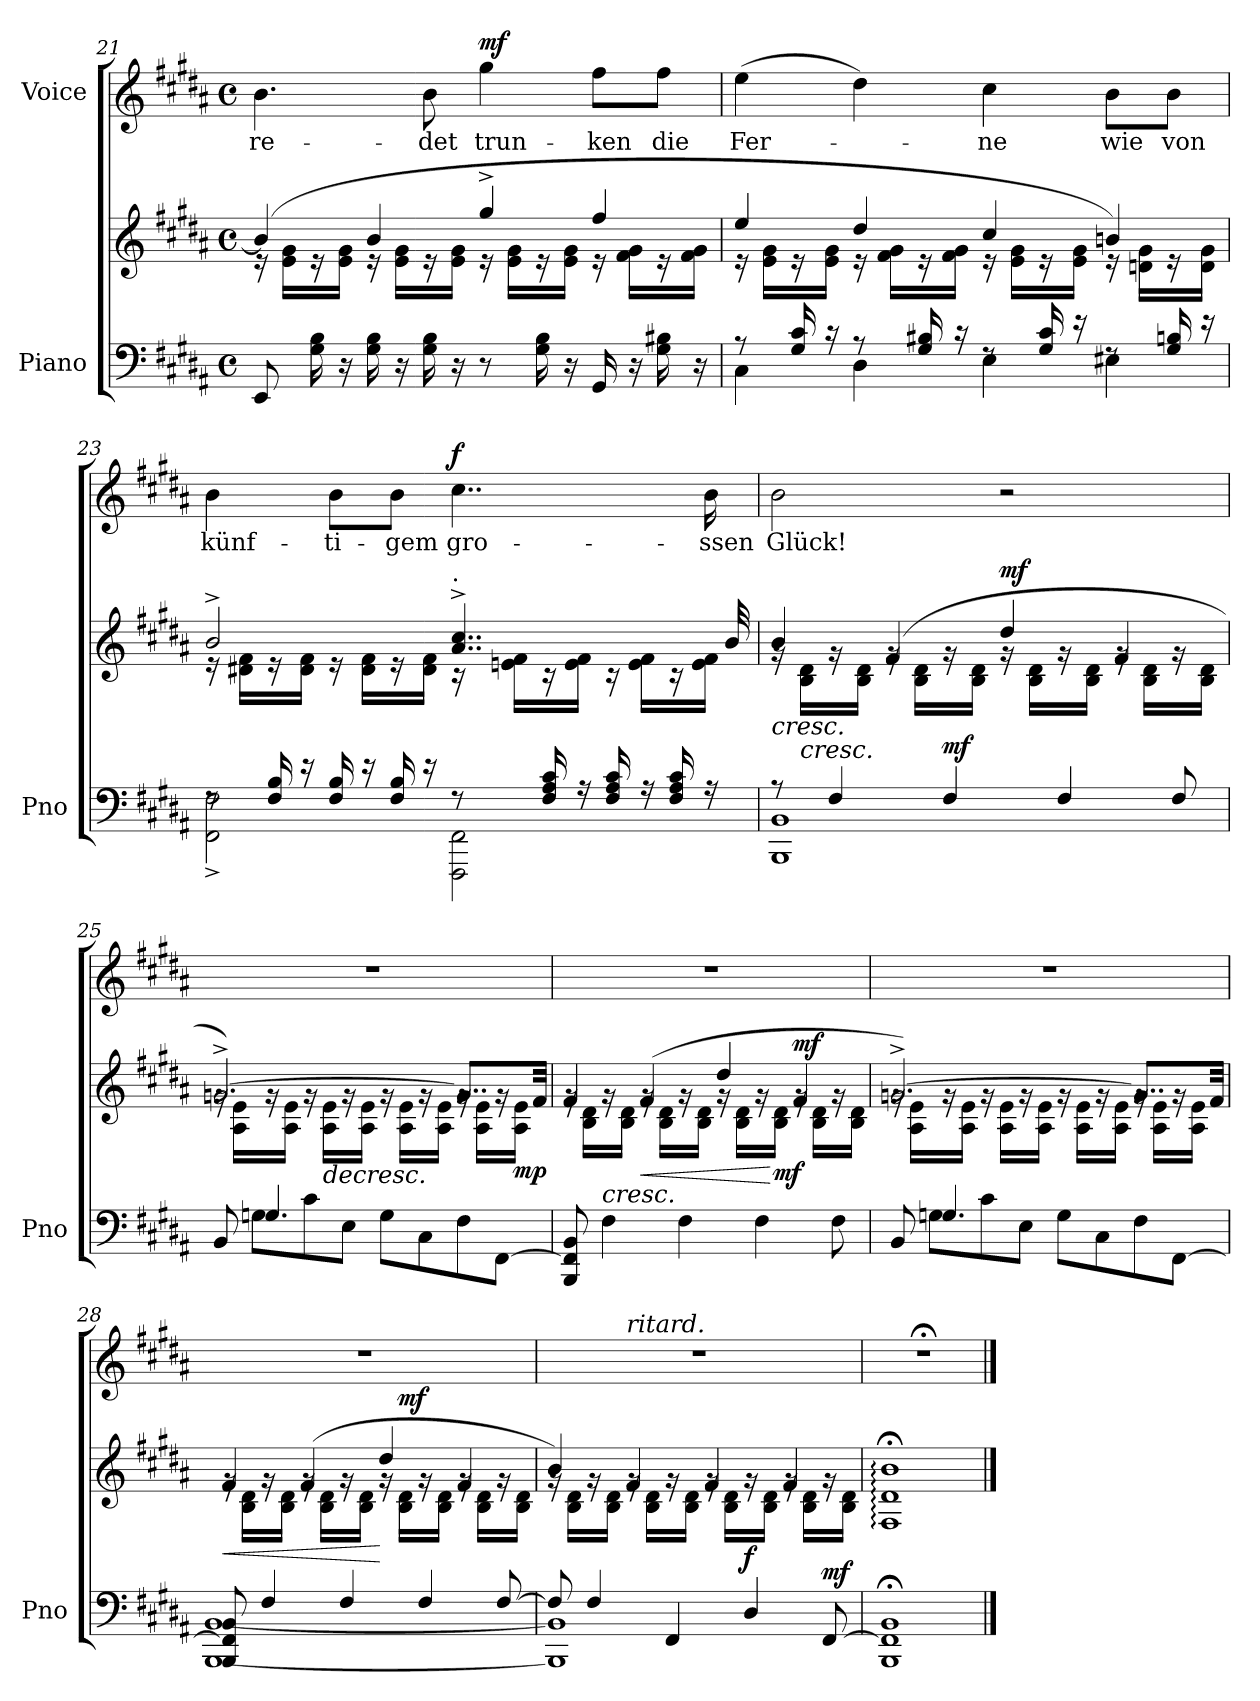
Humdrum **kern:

**kern	**kern	**dynam	**kern	**text	**dynam
*part2	*part2	*part2	*part1	*part1	*part1
*staff3	*staff2	*staff2/3	*staff1	*staff1	*staff1
*I"Piano	*	*	*I"Voice	*	*
*I'Pno	*	*	*	*	*
!!LO:LB:g=z
*clefF4	*clefG2	*	*clefG2	*	*
*k[f#c#g#d#a#]	*k[f#c#g#d#a#]	*	*k[f#c#g#d#a#]	*	*
*M4/4	*M4/4	*	*M4/4	*	*
*met(c)	*met(c)	*	*met(c)	*	*
=21	=21	=21	=21	=21	=21
*	*^	*	*	*	*
!	!	!	!	!	!LO:LY:b	!
8EE/	(4b/]	16r	.	4.b\	re-	.
.	.	16e\ 16g#\LL	.	.	.	.
16G#\ 16B\	.	16r	.	.	.	.
16r	.	16e\ 16g#\JJ	.	.	.	.
16G#\ 16B\	4b/	16r	.	.	.	.
16r	.	16e\ 16g#\LL	.	.	.	.
!	!	!	!	!	!LO:LY:b	!
16G#\ 16B\	.	16r	.	8b\	-det	.
16r	.	16e\ 16g#\JJ	.	.	.	.
!	!	!	!	!	!LO:LY:b	!LO:DY:a
8r	4gg#^/	16r	.	4gg#\	trun-	mf
.	.	16e\ 16g#\LL	.	.	.	.
16G#\ 16B\	.	16r	.	.	.	.
16r	.	16e\ 16g#\JJ	.	.	.	.
!	!	!	!	!	!LO:LY:b	!
16GG#/	4ff#/	16r	.	8ff#\L	-ken	.
16r	.	16f#\ 16g#\LL	.	.	.	.
!	!	!	!	!	!LO:LY:b	!
16G#\ 16B#X\	.	16r	.	8ff#\J	die	.
16r	.	16f#\ 16g#\JJ	.	.	.	.
=22	=22	=22	=22	=22	=22	=22
*^	*	*	*	*	*	*
!	!	!	!	!	!	!LO:LY:b	!
8r	4C#\	4ee/	16r	.	(4ee\	Fer-	.
.	.	.	16e\ 16g#\LL	.	.	.	.
16G#/ 16c#/	.	.	16r	.	.	.	.
16r	.	.	16e\ 16g#\JJ	.	.	.	.
8r	4D#\	4dd#/	16r	.	4dd#\)	.	.
.	.	.	16f#\ 16g#\LL	.	.	.	.
16G#/ 16B#X/	.	.	16r	.	.	.	.
16r	.	.	16f#\ 16g#\JJ	.	.	.	.
!	!	!	!	!	!	!LO:LY:b	!
8rF	4E\	4cc#/	16r	.	4cc#\	-ne	.
.	.	.	16e\ 16g#\LL	.	.	.	.
16G#/ 16c#/	.	.	16r	.	.	.	.
16r	.	.	16e\ 16g#\JJ	.	.	.	.
!	!	!	!	!	!	!LO:LY:b	!
8rF	4E#X\	4bn/)	16r	.	8b\L	wie	.
.	.	.	16dn\ 16g#\LL	.	.	.	.
!	!	!	!	!	!	!LO:LY:b	!
16G#/ 16Bn/	.	.	16r	.	8b\J	von	.
16r	.	.	16d\ 16g#\JJ	.	.	.	.
=23	=23	=23	=23	=23	=23	=23	=23
!	!	!	!	!	!	!LO:LY:b	!
8rF	2FF#\^ 2F#\^	2b^/	16r	.	4b\	künf-	.
.	.	.	16d#X\ 16f#\LL	.	.	.	.
16F#/ 16B/	.	.	16r	.	.	.	.
16r	.	.	16d#\ 16f#\JJ	.	.	.	.
!	!	!	!	!	!	!LO:LY:b	!
16F#/ 16B/	.	.	16r	.	8b\L	-ti-	.
16r	.	.	16d#\ 16f#\LL	.	.	.	.
!	!	!	!	!	!	!LO:LY:b	!
16F#/ 16B/	.	.	16r	.	8b\J	-gem	.
16r	.	.	16d#\ 16f#\JJ	.	.	.	.
!	!	!LO:TX:a:t=.	!	!	!	!	!
!	!	!	!	!	!	!LO:LY:b	!LO:DY:a
8rF	2FFF#\ 2FF#\	4..a#/^ 4..cc#/^	16r	.	4..cc#\	gro-	f
.	.	.	16en\ 16f#\LL	.	.	.	.
16F#/ 16A#/ 16c#/	.	.	16r	.	.	.	.
16r	.	.	16e\ 16f#\JJ	.	.	.	.
16F#/ 16A#/ 16c#/	.	.	16r	.	.	.	.
16r	.	.	16e\ 16f#\LL	.	.	.	.
16F#/ 16A#/ 16c#/	.	.	16r	.	.	.	.
!	!	!	!	!	!	!LO:LY:b	!
16r	.	32rgyy	16e\ 16f#\JJ	.	16b\	-ssen	.
.	.	32b/	.	.	.	.	.
!!LO:LB:g=z
=24	=24	=24	=24	=24	=24	=24	=24
!	!	!	!	!LO:HP:b	!	!LO:LY:b	!
8r	1BBB 1BB	4b/	16rg	<	2b\	Glück!	.
!	!	!	!	!LO:HP:b	!	!	!
.	.	.	16B\ 16d#\LL	<	.	.	.
4F#/	.	.	16rg	.	.	.	.
.	.	.	16B\ 16d#\JJ	.	.	.	.
.	.	(4f#/	16rg	.	.	.	.
.	.	.	16B\ 16d#\LL	.	.	.	.
!	!	!	!	!LO:DY:a=2	!	!	!
4F#/	.	.	16rg	mf	.	.	.
.	.	.	16B\ 16d#\JJ	[	.	.	.
!	!	!	!	!LO:DY:a	!	!	!
.	.	4dd#/	16rg	mf	2r	.	.
.	.	.	16B\ 16d#\LL	.	.	.	.
4F#/	.	.	16rg	.	.	.	.
.	.	.	16B\ 16d#\JJ	.	.	.	.
.	.	4f#/	16rg	.	.	.	.
.	.	.	16B\ 16d#\LL	.	.	.	.
8F#/	.	.	16rg	.	.	.	.
.	.	.	16B\ 16d#\JJ	.	.	.	.
=25	=25	=25	=25	=25	=25	=25	=25
8BB/	8rBByy	[2.gn^/)	16rg	.	1r	.	.
.	.	.	16A#\ 16e\LL	.	.	.	.
!LO:N:head=solid	!	!	!	!	!	!	!
4.Gn/	8G\L	.	16rg	.	.	.	.
.	.	.	16A#\ 16e\JJ	.	.	.	.
.	8c#\	.	16rg	.	.	.	.
!	!	!	!	!LO:HP:b	!	!	!
.	.	.	16A#\ 16e\LL	>	.	.	.
.	8E\J	.	16rg	.	.	.	.
.	.	.	16A#\ 16e\JJ	.	.	.	.
2ryy	8G\L	.	16rg	.	.	.	.
.	.	.	16A#\ 16e\LL	.	.	.	.
.	8C#\	.	16rg	.	.	.	.
.	.	.	16A#\ 16e\JJ	.	.	.	.
.	8F#\	8..g/L]	16rg	.	.	.	.
.	.	.	16A#\ 16e\LL	.	.	.	.
.	[8FF#\J	.	16rg	.	.	.	.
!	!	!	!	!LO:DY:b	!	!	!
.	.	.	16A#\ 16e\JJ	mp	.	.	.
.	.	32f#/Jkk	.	[	.	.	.
*v	*v	*	*	*	*	*	*
=26	=26	=26	=26	=26	=26	=26
8BBB/ 8FF#/] 8BB/	4f#/	16rg	.	1r	.	.
.	.	16B\ 16d#\LL	.	.	.	.
!	!	!	!LO:HP:b	!	!	!
4F#\	.	16rg	<	.	.	.
.	.	16B\ 16d#\JJ	.	.	.	.
!	!	!	!LO:HP:b	!	!	!
.	(4f#/	16rg	<	.	.	.
.	.	16B\ 16d#\LL	.	.	.	.
4F#\	.	16rg	.	.	.	.
.	.	16B\ 16d#\JJ	.	.	.	.
.	4dd#/	16rg	.	.	.	.
.	.	16B\ 16d#\LL	.	.	.	.
4F#\	.	16rg	.	.	.	.
!	!	!	!LO:DY:n=1:b	!	!	!
.	.	16B\ 16d#\JJ	[ mf	.	.	.
!	!	!	!LO:DY:n=2:a	!	!	!
.	4f#/	16rg	] mf	.	.	.
.	.	16B\ 16d#\LL	.	.	.	.
8F#\	.	16rg	.	.	.	.
.	.	16B\ 16d#\JJ	.	.	.	.
!!LO:LB:g=z
=27	=27	=27	=27	=27	=27	=27
*^	*	*	*	*	*	*
8BB/	8rBByy	[2.gn^/)	16rg	.	1r	.	.
.	.	.	16A#\ 16e\LL	.	.	.	.
!LO:N:head=solid	!	!	!	!	!	!	!
4.Gn/	8G\L	.	16rg	.	.	.	.
.	.	.	16A#\ 16e\JJ	.	.	.	.
.	8c#\	.	16rg	.	.	.	.
.	.	.	16A#\ 16e\LL	.	.	.	.
.	8E\J	.	16rg	.	.	.	.
.	.	.	16A#\ 16e\JJ	.	.	.	.
2rFyy	8G\L	.	16rg	.	.	.	.
.	.	.	16A#\ 16e\LL	.	.	.	.
.	8C#\	.	16rg	.	.	.	.
.	.	.	16A#\ 16e\JJ	.	.	.	.
.	8F#\	8..g/L]	16rg	.	.	.	.
.	.	.	16A#\ 16e\LL	.	.	.	.
.	[8FF#\J	.	16rg	.	.	.	.
.	.	.	16A#\ 16e\JJ	.	.	.	.
.	.	32f#/Jkk	.	.	.	.	.
=28	=28	=28	=28	=28	=28	=28	=28
!	!	!	!	!LO:HP:b	!	!	!
8BBB/ 8FF#/] 8BB/	[1BBB [1BB	4f#/	16rg	<	1r	.	.
.	.	.	16B\ 16d#\LL	.	.	.	.
4F#/	.	.	16rg	.	.	.	.
.	.	.	16B\ 16d#\JJ	.	.	.	.
.	.	(4f#/	16rg	.	.	.	.
.	.	.	16B\ 16d#\LL	.	.	.	.
4F#/	.	.	16rg	.	.	.	.
.	.	.	16B\ 16d#\JJ	.	.	.	.
.	.	4dd#/	16rg	[	.	.	.
!	!	!	!	!LO:DY:a	!	!	!
.	.	.	16B\ 16d#\LL	mf	.	.	.
4F#/	.	.	16rg	.	.	.	.
.	.	.	16B\ 16d#\JJ	.	.	.	.
.	.	4f#/	16rg	.	.	.	.
.	.	.	16B\ 16d#\LL	.	.	.	.
[8F#/	.	.	16rg	.	.	.	.
.	.	.	16B\ 16d#\JJ	.	.	.	.
=29	=29	=29	=29	=29	=29	=29	=29
*	*	*	*	*	*MM68	*	*
*	*	*	*	*	*^	*	*
8F#/]	1BBB] 1BB]	4b/)	16rg	.	1r	4ryy	.	.
.	.	.	16B\ 16d#\LL	.	.	.	.	.
4F#/	.	.	16rg	.	.	.	.	.
.	.	.	16B\ 16d#\JJ	.	.	.	.	.
!	!	!	!	!	!	!LO:TX:a:i:t=ritard.	!	!
.	.	4f#/	16rg	.	.	4ryy	.	.
.	.	.	16B\ 16d#\LL	.	.	.	.	.
4FF#/	.	.	16rg	.	.	.	.	.
.	.	.	16B\ 16d#\JJ	.	.	.	.	.
*	*	*	*	*	*MM60	*	*	*
.	.	4f#/	16rg	.	.	4ryy	.	.
.	.	.	16B\ 16d#\LL	.	.	.	.	.
!	!	!	!	!LO:DY:n=1:a=2	!	!	!	!
4D#/	.	.	16rg	[ f	.	.	.	.
.	.	.	16B\ 16d#\JJ	.	.	.	.	.
*	*	*	*	*	*MM62	*	*	*
.	.	4f#/	16rg	.	.	4ryy	.	.
.	.	.	16B\ 16d#\LL	.	.	.	.	.
!	!	!	!	!LO:DY:n=2:a=2	!	!	!	!
[8FF#/	.	.	16rg	mf	.	.	.	.
.	.	.	16B\ 16d#\JJ	.	.	.	.	.
*v	*v	*	*	*	*v	*v	*	*
*	*v	*v	*	*	*	*
=30	=30	=30	=30	=30	=30
1BBB; 1FF#]; 1BB;	1F#;<: 1d#;<: 1b;<:	.	1r;<	.	.
==	==	==	==	==	==
*-	*-	*-	*-	*-	*-
